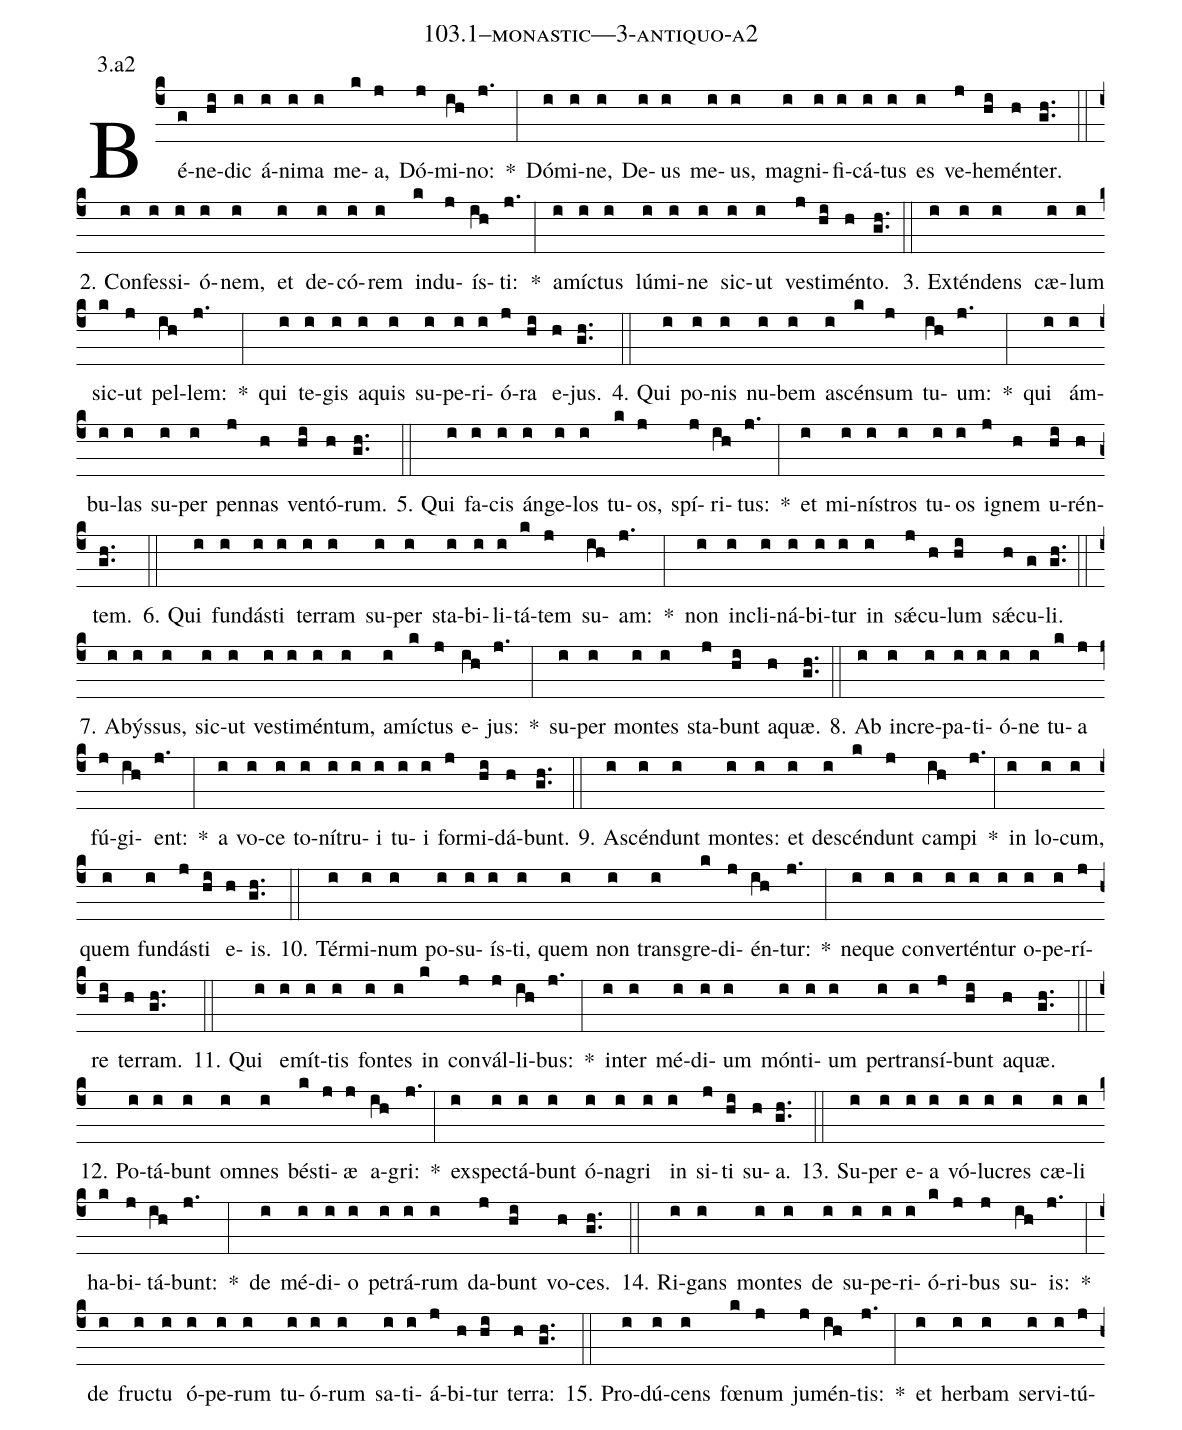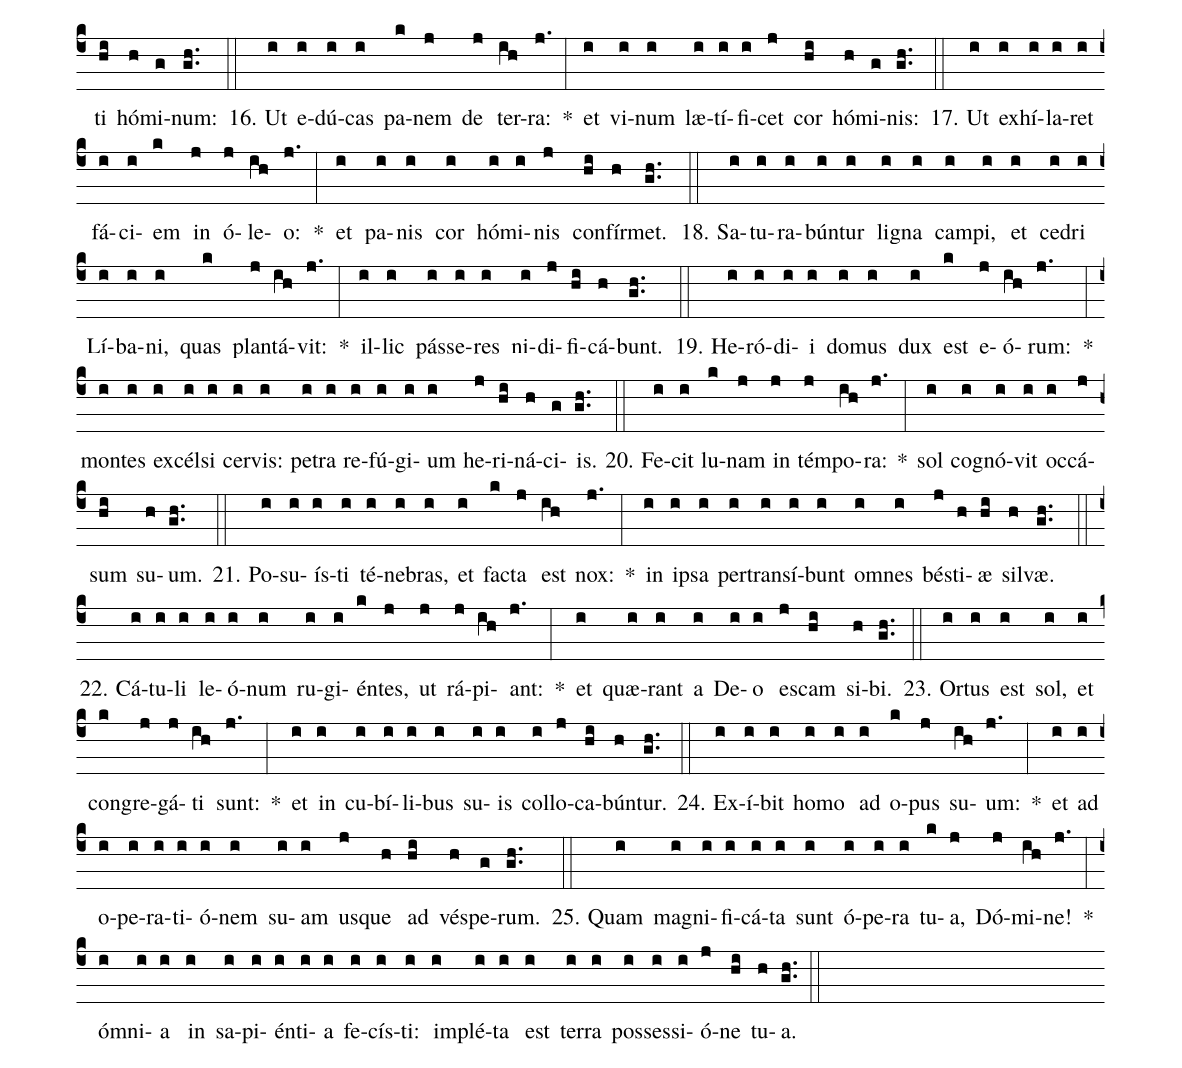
name: 103.1--monastic---3-antiquo-a2;
annotation: 3.a2;
%%
(c4)Bé(g)ne(hi)dic(i) á(i)ni(i)ma(i) me(k)a,(j) Dó(j)mi(ih)no:(j.) *(:) Dó(i)mi(i)ne,(i) De(i)us(i) me(i)us,(i) ma(i)gni(i)fi(i)cá(i)tus(i) es(i) ve(j)he(hi)mén(h)ter.(gh..) (::)
2. Con(i)fes(i)si(i)ó(i)nem,(i) et(i) de(i)có(i)rem(i) ind(k)u(j)ís(ih)ti:(j.) *(:) a(i)míc(i)tus(i) lú(i)mi(i)ne(i) sic(i)ut(i) ves(j)ti(hi)mén(h)to.(gh..) (::)
3. Ex(i)tén(i)dens(i) cæ(i)lum(i) sic(k)ut(j) pel(ih)lem:(j.) *(:) qui(i) te(i)gis(i) a(i)quis(i) su(i)pe(i)ri(i)ó(j)ra(hi) e(h)jus.(gh..) (::)
4. Qui(i) po(i)nis(i) nu(i)bem(i) a(i)scén(k)sum(j) tu(ih)um:(j.) *(:) qui(i) ám(i)bu(i)las(i) su(i)per(i) pen(j)nas(h) ven(hi)tó(h)rum.(gh..) (::)
5. Qui(i) fa(i)cis(i) án(i)ge(i)los(i) tu(k)os,(j) spí(j)ri(ih)tus:(j.) *(:) et(i) mi(i)nís(i)tros(i) tu(i)os(i) i(j)gnem(h) u(hi)rén(h)tem.(gh..) (::)
6. Qui(i) fun(i)dás(i)ti(i) ter(i)ram(i) su(i)per(i) sta(i)bi(i)li(i)tá(k)tem(j) su(ih)am:(j.) *(:) non(i) in(i)cli(i)ná(i)bi(i)tur(i) in(i) sǽ(j)cu(h)lum(hi) sǽ(h)cu(g)li.(gh..) (::)
7. A(i)býs(i)sus,(i) sic(i)ut(i) ves(i)ti(i)mén(i)tum,(i) a(i)míc(k)tus(j) e(ih)jus:(j.) *(:) su(i)per(i) mon(i)tes(i) sta(j)bunt(hi) a(h)quæ.(gh..) (::)
8. Ab(i) in(i)cre(i)pa(i)ti(i)ó(i)ne(i) tu(k)a(j) fú(j)gi(ih)ent:(j.) *(:) a(i) vo(i)ce(i) to(i)ní(i)tru(i)i(i) tu(i)i(i) for(j)mi(hi)dá(h)bunt.(gh..) (::)
9. A(i)scén(i)dunt(i) mon(i)tes:(i) et(i) de(i)scén(k)dunt(j) cam(ih)pi(j.) *(:) in(i) lo(i)cum,(i) quem(i) fun(i)dás(j)ti(hi) e(h)is.(gh..) (::)
10. Tér(i)mi(i)num(i) po(i)su(i)ís(i)ti,(i) quem(i) non(i) trans(i)gre(k)di(j)én(ih)tur:(j.) *(:) ne(i)que(i) con(i)ver(i)tén(i)tur(i) o(i)pe(i)rí(j)re(hi) ter(h)ram.(gh..) (::)
11. Qui(i) e(i)mít(i)tis(i) fon(i)tes(i) in(k) con(j)vál(j)li(ih)bus:(j.) *(:) in(i)ter(i) mé(i)di(i)um(i) món(i)ti(i)um(i) per(i)trans(i)í(j)bunt(hi) a(h)quæ.(gh..) (::)
12. Po(i)tá(i)bunt(i) om(i)nes(i) bés(k)ti(j)æ(j) a(ih)gri:(j.) *(:) ex(i)spec(i)tá(i)bunt(i) ó(i)na(i)gri(i) in(i) si(j)ti(hi) su(h)a.(gh..) (::)
13. Su(i)per(i) e(i)a(i) vó(i)lu(i)cres(i) cæ(i)li(i) ha(k)bi(j)tá(ih)bunt:(j.) *(:) de(i) mé(i)di(i)o(i) pe(i)trá(i)rum(i) da(j)bunt(hi) vo(h)ces.(gh..) (::)
14. Ri(i)gans(i) mon(i)tes(i) de(i) su(i)pe(i)ri(i)ó(k)ri(j)bus(j) su(ih)is:(j.) *(:) de(i) fruc(i)tu(i) ó(i)pe(i)rum(i) tu(i)ó(i)rum(i) sa(i)ti(i)á(j)bi(h)tur(hi) ter(h)ra:(gh..) (::)
15. Pro(i)dú(i)cens(i) fœ(k)num(j) ju(j)mén(ih)tis:(j.) *(:) et(i) her(i)bam(i) ser(i)vi(i)tú(j)ti(hi) hó(h)mi(g)num:(gh..) (::)
16. Ut(i) e(i)dú(i)cas(i) pa(k)nem(j) de(j) ter(ih)ra:(j.) *(:) et(i) vi(i)num(i) læ(i)tí(i)fi(i)cet(j) cor(hi) hó(h)mi(g)nis:(gh..) (::)
17. Ut(i) ex(i)hí(i)la(i)ret(i) fá(i)ci(i)em(k) in(j) ó(j)le(ih)o:(j.) *(:) et(i) pa(i)nis(i) cor(i) hó(i)mi(i)nis(j) con(hi)fír(h)met.(gh..) (::)
18. Sa(i)tu(i)ra(i)bún(i)tur(i) li(i)gna(i) cam(i)pi,(i) et(i) ce(i)dri(i) Lí(i)ba(i)ni,(i) quas(k) plan(j)tá(ih)vit:(j.) *(:) il(i)lic(i) pás(i)se(i)res(i) ni(i)di(j)fi(hi)cá(h)bunt.(gh..) (::)
19. He(i)ró(i)di(i)i(i) do(i)mus(i) dux(i) est(k) e(j)ó(ih)rum:(j.) *(:) mon(i)tes(i) ex(i)cél(i)si(i) cer(i)vis:(i) pe(i)tra(i) re(i)fú(i)gi(i)um(i) he(j)ri(hi)ná(h)ci(g)is.(gh..) (::)
20. Fe(i)cit(i) lu(k)nam(j) in(j) tém(j)po(ih)ra:(j.) *(:) sol(i) co(i)gnó(i)vit(i) oc(i)cá(j)sum(hi) su(h)um.(gh..) (::)
21. Po(i)su(i)ís(i)ti(i) té(i)ne(i)bras,(i) et(i) fac(k)ta(j) est(ih) nox:(j.) *(:) in(i) ip(i)sa(i) per(i)trans(i)í(i)bunt(i) om(i)nes(i) bés(j)ti(h)æ(hi) sil(h)væ.(gh..) (::)
22. Cá(i)tu(i)li(i) le(i)ó(i)num(i) ru(i)gi(i)én(k)tes,(j) ut(j) rá(j)pi(ih)ant:(j.) *(:) et(i) quæ(i)rant(i) a(i) De(i)o(i) es(j)cam(hi) si(h)bi.(gh..) (::)
23. Or(i)tus(i) est(i) sol,(i) et(i) con(k)gre(j)gá(j)ti(ih) sunt:(j.) *(:) et(i) in(i) cu(i)bí(i)li(i)bus(i) su(i)is(i) col(i)lo(j)ca(hi)bún(h)tur.(gh..) (::)
24. Ex(i)í(i)bit(i) ho(i)mo(i) ad(i) o(k)pus(j) su(ih)um:(j.) *(:) et(i) ad(i) o(i)pe(i)ra(i)ti(i)ó(i)nem(i) su(i)am(i) us(j)que(h) ad(hi) vés(h)pe(g)rum.(gh..) (::)
25. Quam(i) ma(i)gni(i)fi(i)cá(i)ta(i) sunt(i) ó(i)pe(i)ra(i) tu(k)a,(j) Dó(j)mi(ih)ne!(j.) *(:) óm(i)ni(i)a(i) in(i) sa(i)pi(i)én(i)ti(i)a(i) fe(i)cís(i)ti:(i) im(i)plé(i)ta(i) est(i) ter(i)ra(i) pos(i)ses(i)si(i)ó(j)ne(hi) tu(h)a.(gh..) (::)
